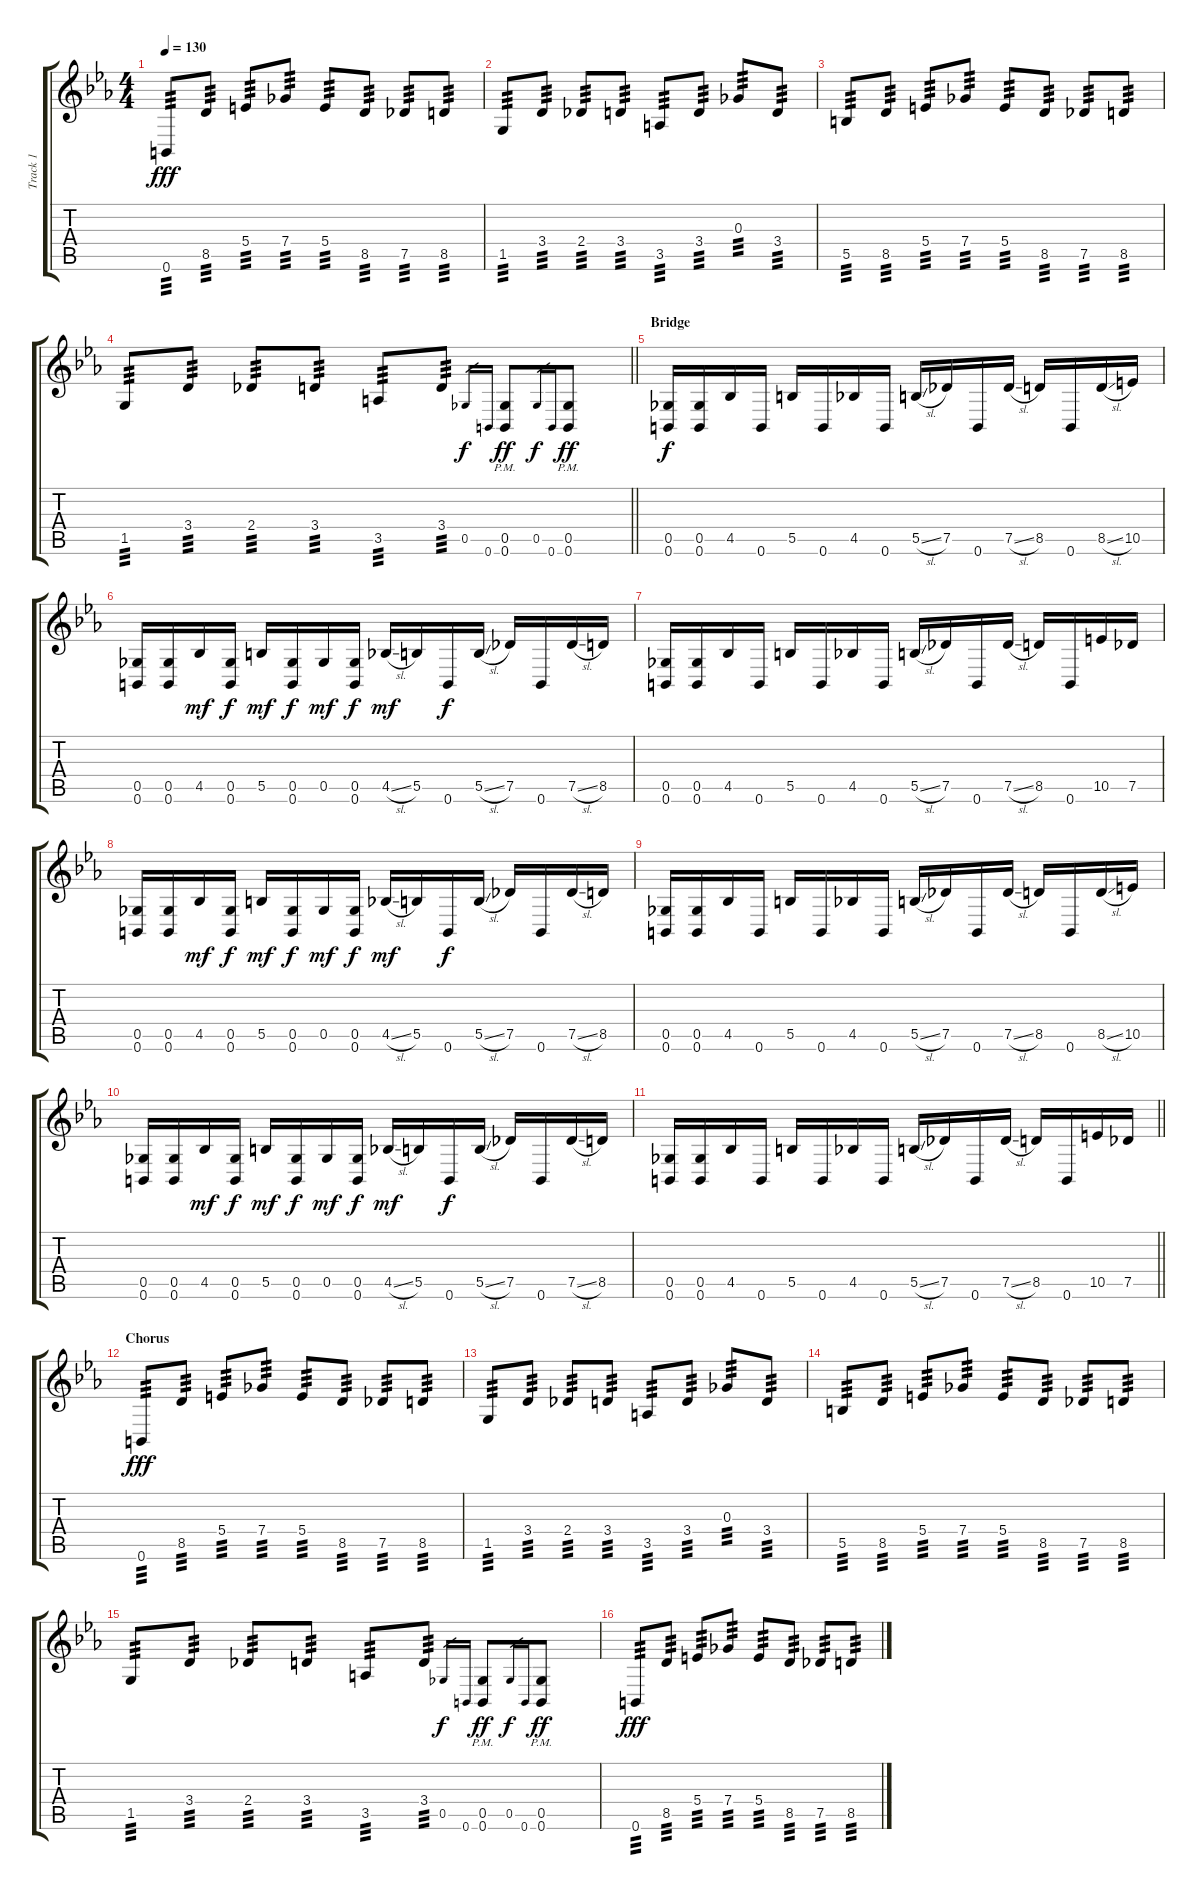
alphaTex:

\track ("Track 1" "Track 1") {instrument distortionguitar}
\staff {score tabs}
\tuning (E4 B3 Gb3 B2 Gb2 B1) {hide}
\ts (4 4)
\tempo 130
\clef g2
\ks eb
0.6.8{tp 3 dy fff} 8.5.8{tp 3} 5.4.8{tp 3} 7.4.8{tp 3} 5.4.8{tp 3} 8.5.8{tp 3} 7.5.8{tp 3} 8.5.8{tp 3} |
1.5.8{tp 3} 3.4.8{tp 3} 2.4.8{tp 3} 3.4.8{tp 3} 3.5.8{tp 3} 3.4.8{tp 3} 0.3.8{tp 3} 3.4.8{tp 3} |
5.5.8{tp 3} 8.5.8{tp 3} 5.4.8{tp 3} 7.4.8{tp 3} 5.4.8{tp 3} 8.5.8{tp 3} 7.5.8{tp 3} 8.5.8{tp 3} |
\barLineRight lightlight
1.5.8{tp 3} 3.4.8{tp 3} 2.4.8{tp 3} 3.4.8{tp 3} 3.5.8{tp 3} 3.4.8{tp 3} 0.5.16{gr dy f} 0.6.16{gr} (0.5{pm} 0.6{pm}).8{dy ff} 0.5.16{gr dy f} 0.6.16{gr} (0.5{pm} 0.6{pm}).8{dy ff} |
\section ("" "Bridge")
(0.5 0.6).16{dy f} (0.5 0.6).16 4.5.16 0.6.16 5.5.16 0.6.16 4.5.16 0.6.16 5.5{sl}.16 7.5.16 0.6.16 7.5{sl}.16 8.5.16 0.6.16 8.5{sl}.16 10.5.16 |
(0.5 0.6).16 (0.5 0.6).16 4.5.16{dy mf} (0.5 0.6).16{dy f} 5.5.16{dy mf} (0.5 0.6).16{dy f} 0.5.16{dy mf} (0.5 0.6).16{dy f} 4.5{sl}.16{dy mf} 5.5.16 0.6.16{dy f} 5.5{sl}.16 7.5.16 0.6.16 7.5{sl}.16 8.5.16 |
(0.5 0.6).16 (0.5 0.6).16 4.5.16 0.6.16 5.5.16 0.6.16 4.5.16 0.6.16 5.5{sl}.16 7.5.16 0.6.16 7.5{sl}.16 8.5.16 0.6.16 10.5.16 7.5.16 |
(0.5 0.6).16 (0.5 0.6).16 4.5.16{dy mf} (0.5 0.6).16{dy f} 5.5.16{dy mf} (0.5 0.6).16{dy f} 0.5.16{dy mf} (0.5 0.6).16{dy f} 4.5{sl}.16{dy mf} 5.5.16 0.6.16{dy f} 5.5{sl}.16 7.5.16 0.6.16 7.5{sl}.16 8.5.16 |
(0.5 0.6).16 (0.5 0.6).16 4.5.16 0.6.16 5.5.16 0.6.16 4.5.16 0.6.16 5.5{sl}.16 7.5.16 0.6.16 7.5{sl}.16 8.5.16 0.6.16 8.5{sl}.16 10.5.16 |
(0.5 0.6).16 (0.5 0.6).16 4.5.16{dy mf} (0.5 0.6).16{dy f} 5.5.16{dy mf} (0.5 0.6).16{dy f} 0.5.16{dy mf} (0.5 0.6).16{dy f} 4.5{sl}.16{dy mf} 5.5.16 0.6.16{dy f} 5.5{sl}.16 7.5.16 0.6.16 7.5{sl}.16 8.5.16 |
\barLineRight lightlight
(0.5 0.6).16 (0.5 0.6).16 4.5.16 0.6.16 5.5.16 0.6.16 4.5.16 0.6.16 5.5{sl}.16 7.5.16 0.6.16 7.5{sl}.16 8.5.16 0.6.16 10.5.16 7.5.16 |
\section ("" "Chorus")
0.6.8{tp 3 dy fff} 8.5.8{tp 3} 5.4.8{tp 3} 7.4.8{tp 3} 5.4.8{tp 3} 8.5.8{tp 3} 7.5.8{tp 3} 8.5.8{tp 3} |
1.5.8{tp 3} 3.4.8{tp 3} 2.4.8{tp 3} 3.4.8{tp 3} 3.5.8{tp 3} 3.4.8{tp 3} 0.3.8{tp 3} 3.4.8{tp 3} |
5.5.8{tp 3} 8.5.8{tp 3} 5.4.8{tp 3} 7.4.8{tp 3} 5.4.8{tp 3} 8.5.8{tp 3} 7.5.8{tp 3} 8.5.8{tp 3} |
1.5.8{tp 3} 3.4.8{tp 3} 2.4.8{tp 3} 3.4.8{tp 3} 3.5.8{tp 3} 3.4.8{tp 3} 0.5.16{gr dy f} 0.6.16{gr} (0.5{pm} 0.6{pm}).8{dy ff} 0.5.16{gr dy f} 0.6.16{gr} (0.5{pm} 0.6{pm}).8{dy ff} |
0.6.8{tp 3 dy fff} 8.5.8{tp 3} 5.4.8{tp 3} 7.4.8{tp 3} 5.4.8{tp 3} 8.5.8{tp 3} 7.5.8{tp 3} 8.5.8{tp 3}
